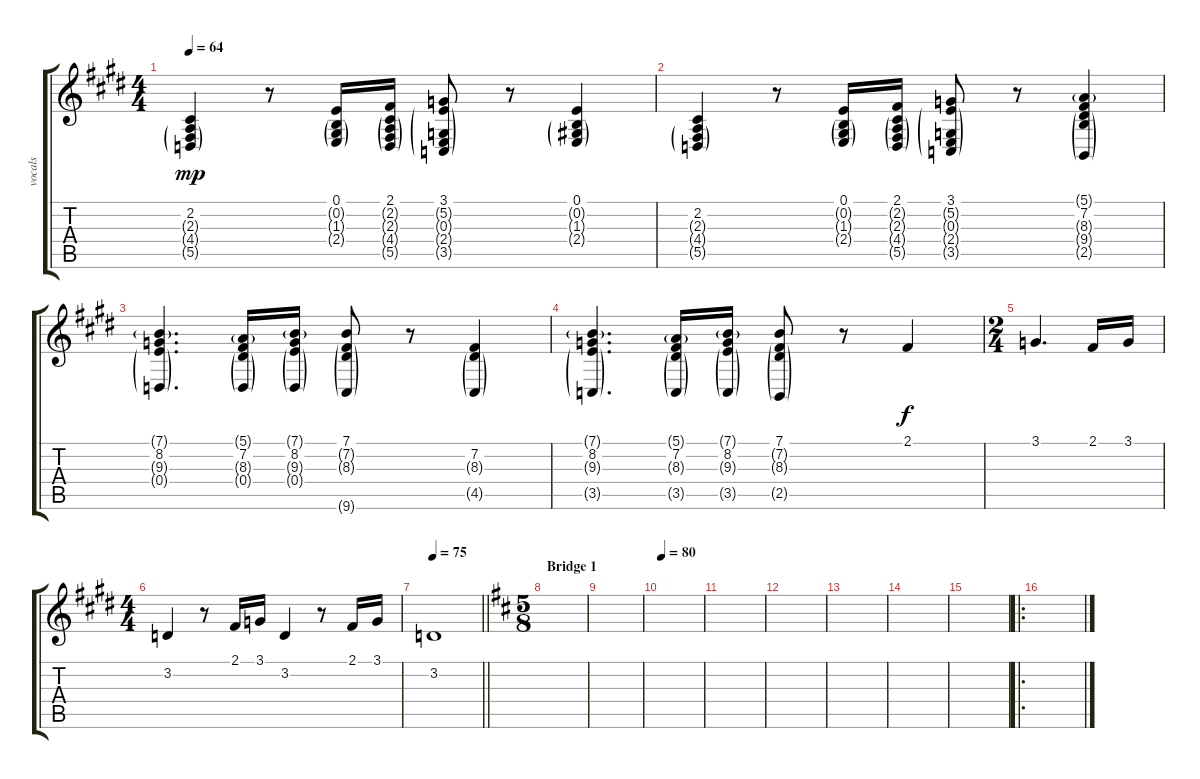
\track ("vocals" "vocals") {instrument clarinet}
\staff {score tabs}
\tuning (E4 B3 G3 D3 A2 E2) {hide}
\ts (4 4)
\tempo 64
\clef g2
\ks e
(2.2 2.3{g} 4.4{g} 5.5{g}).4{dy mp} r.8 (0.1 0.2{g} 1.3{g} 2.4{g}).16 (2.1 2.2{g} 2.3{g} 4.4{g} 5.5{g}).16 (3.1 5.2{g} 0.3{g} 2.4{g} 3.5{g}).8 r.8 (0.1 0.2{g} 1.3{g} 2.4{g}).4 |
(2.2 2.3{g} 4.4{g} 5.5{g}).4 r.8 (0.1 0.2{g} 1.3{g} 2.4{g}).16 (2.1 2.2{g} 2.3{g} 4.4{g} 5.5{g}).16 (3.1 5.2{g} 0.3{g} 2.4{g} 3.5{g}).8 r.8 (5.1{g} 7.2 8.3{g} 9.4{g} 2.5{g}).4 |
(7.1{g} 8.2 9.3{g} 0.4{g}).4{d} (5.1{g} 7.2 8.3{g} 0.4{g}).16 (7.1{g} 8.2 9.3{g} 0.4{g}).16 (7.1 7.2{g} 8.3{g} 9.6{g}).8 r.8 (7.2 8.3{g} 4.5{g}).4 |
(7.1{g} 8.2 9.3{g} 3.5{g}).4{d} (5.1{g} 7.2 8.3{g} 3.5{g}).16 (7.1{g} 8.2 9.3{g} 3.5{g}).16 (7.1 7.2{g} 8.3{g} 2.5{g}).8 r.8 2.1.4{dy f} |
\ts (2 4)
3.1.4{d} 2.1.16 3.1.16 |
\ts (4 4)
3.2.4 r.8 2.1.16 3.1.16 3.2.4 r.8 2.1.16 3.1.16 |
\tempo 75
\barLineRight lightlight
3.2.1 |
\ts (5 8)
\section ("" "Bridge 1")
\ks d
|
|
\tempo 80
|
|
|
|
|
|
\ro
